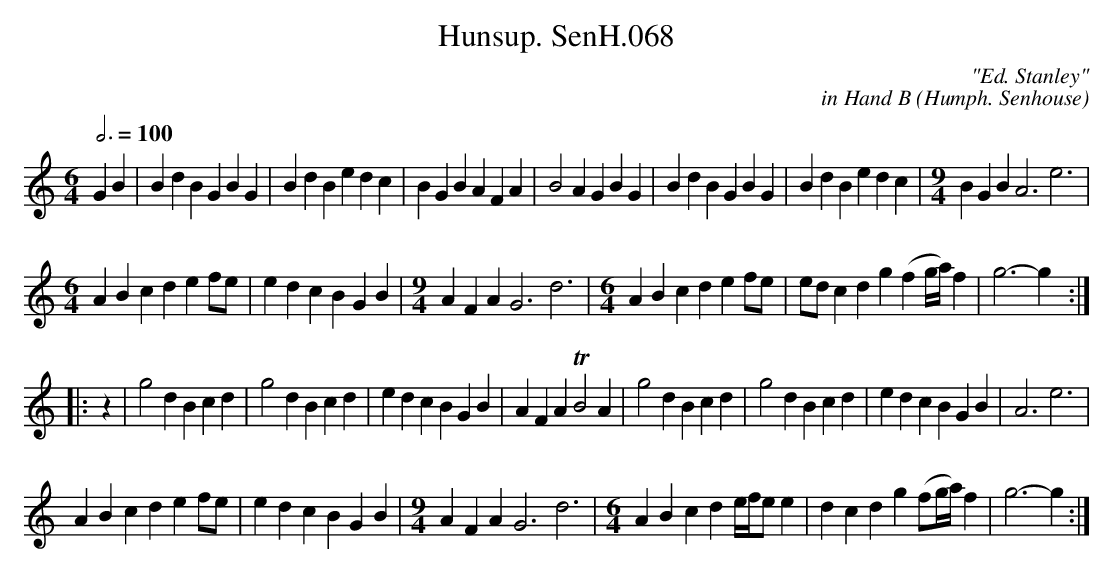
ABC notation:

X:1
T:Hunsup. SenH.068
C:"Ed. Stanley"
C:in Hand B (Humph. Senhouse)
Q:3/4=100
M:6/4
L:1/4
K:Gmix
GB | BdB GBG | BdB edc | BGB AFA | B2A GBG | BdB GBG | BdB edc |[M:9/4]BGB A3e3 |
[M:6/4]ABc def/e/ | edc BGB |[M:9/4]AFA G3d3 |\
[M:6/4]ABc def/e/ | e/d/cd g (fg//a//)f | g3-g :|
|: z |g2dBcd | g2dBcd | edc BGB | AFA TB2A | g2dBcd | g2dBcd | edc BGB | A3e3 |
ABc def/e/ | edc BGB |[M:9/4]AFA G3d3 |[M:6/4]ABc de//f//e/ e | dcd g(f/g//a//)f | g3-g :|
